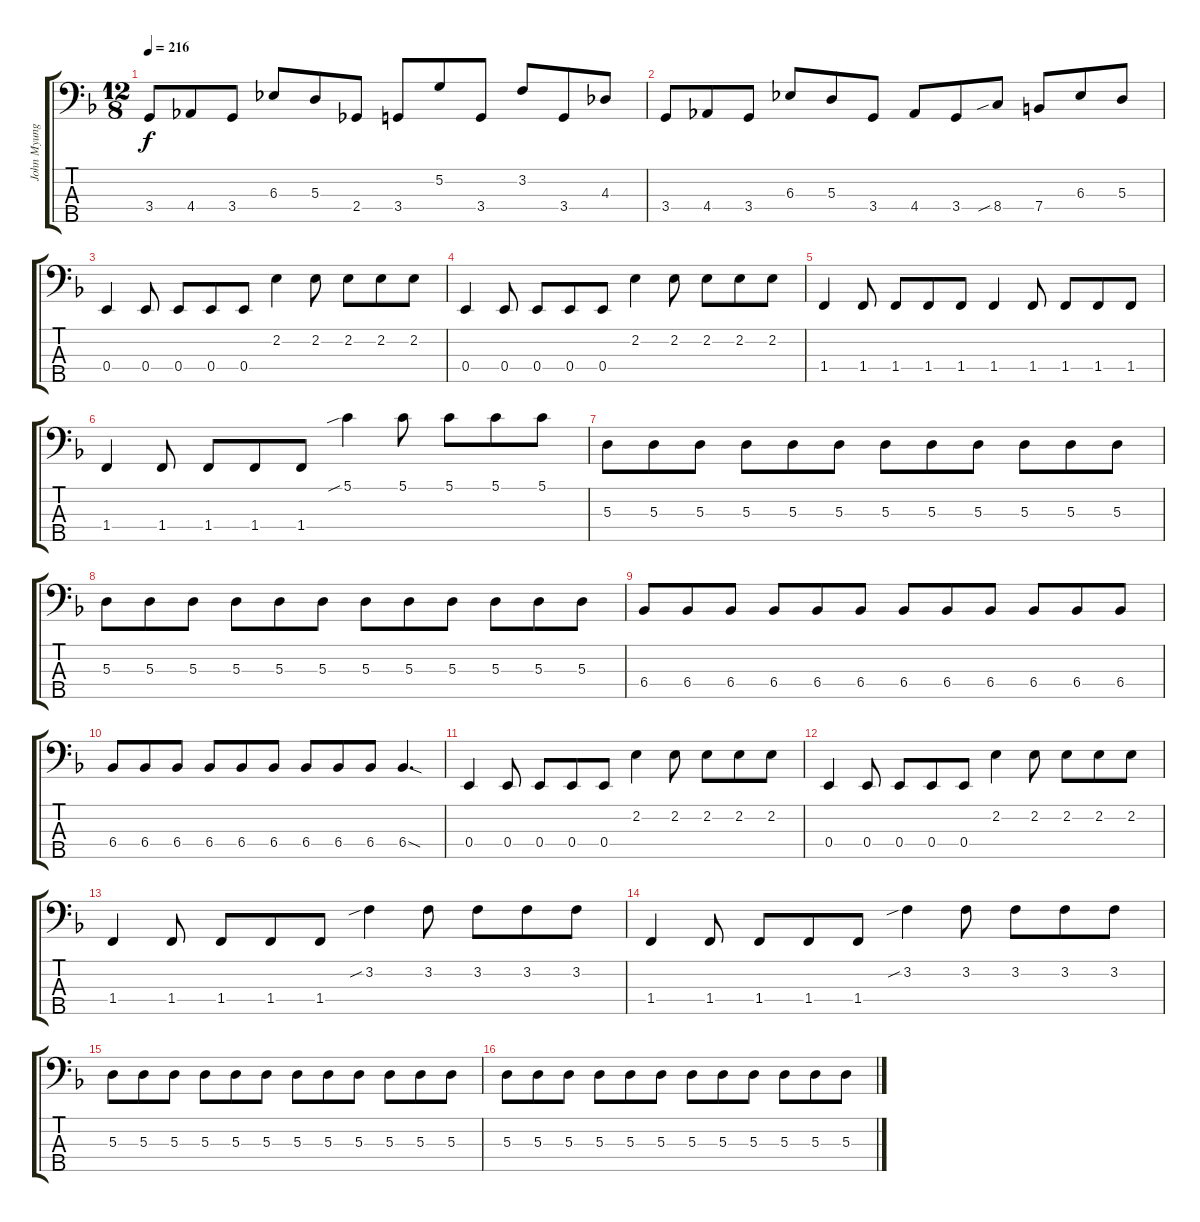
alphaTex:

\track ("John Myung - Bass" "John Myung") {instrument electricbassfinger}
\staff {score tabs}
\tuning (G2 D2 A1 E1 B0) {hide}
\ts (12 8)
\tempo 216
\clef f4
\ks dminor
3.4.8{dy f} 4.4.8 3.4.8 6.3.8 5.3.8 2.4.8 3.4.8 5.2.8 3.4.8 3.2.8 3.4.8 4.3.8 |
3.4.8 4.4.8 3.4.8 6.3.8 5.3.8 3.4.8 4.4.8 3.4.8 8.4{sib}.8 7.4.8 6.3.8 5.3.8 |
0.4.4 0.4.8 0.4.8 0.4.8 0.4.8 2.2.4 2.2.8 2.2.8 2.2.8 2.2.8 |
0.4.4 0.4.8 0.4.8 0.4.8 0.4.8 2.2.4 2.2.8 2.2.8 2.2.8 2.2.8 |
1.4.4 1.4.8 1.4.8 1.4.8 1.4.8 1.4.4 1.4.8 1.4.8 1.4.8 1.4.8 |
1.4.4 1.4.8 1.4.8 1.4.8 1.4.8 5.1{sib}.4 5.1.8 5.1.8 5.1.8 5.1.8 |
5.3.8 5.3.8 5.3.8 5.3.8 5.3.8 5.3.8 5.3.8 5.3.8 5.3.8 5.3.8 5.3.8 5.3.8 |
5.3.8 5.3.8 5.3.8 5.3.8 5.3.8 5.3.8 5.3.8 5.3.8 5.3.8 5.3.8 5.3.8 5.3.8 |
6.4.8 6.4.8 6.4.8 6.4.8 6.4.8 6.4.8 6.4.8 6.4.8 6.4.8 6.4.8 6.4.8 6.4.8 |
6.4.8 6.4.8 6.4.8 6.4.8 6.4.8 6.4.8 6.4.8 6.4.8 6.4.8 6.4{sod}.4{d} |
0.4.4 0.4.8 0.4.8 0.4.8 0.4.8 2.2.4 2.2.8 2.2.8 2.2.8 2.2.8 |
0.4.4 0.4.8 0.4.8 0.4.8 0.4.8 2.2.4 2.2.8 2.2.8 2.2.8 2.2.8 |
1.4.4 1.4.8 1.4.8 1.4.8 1.4.8 3.2{sib}.4 3.2.8 3.2.8 3.2.8 3.2.8 |
1.4.4 1.4.8 1.4.8 1.4.8 1.4.8 3.2{sib}.4 3.2.8 3.2.8 3.2.8 3.2.8 |
5.3.8 5.3.8 5.3.8 5.3.8 5.3.8 5.3.8 5.3.8 5.3.8 5.3.8 5.3.8 5.3.8 5.3.8 |
5.3.8 5.3.8 5.3.8 5.3.8 5.3.8 5.3.8 5.3.8 5.3.8 5.3.8 5.3.8 5.3.8 5.3.8
